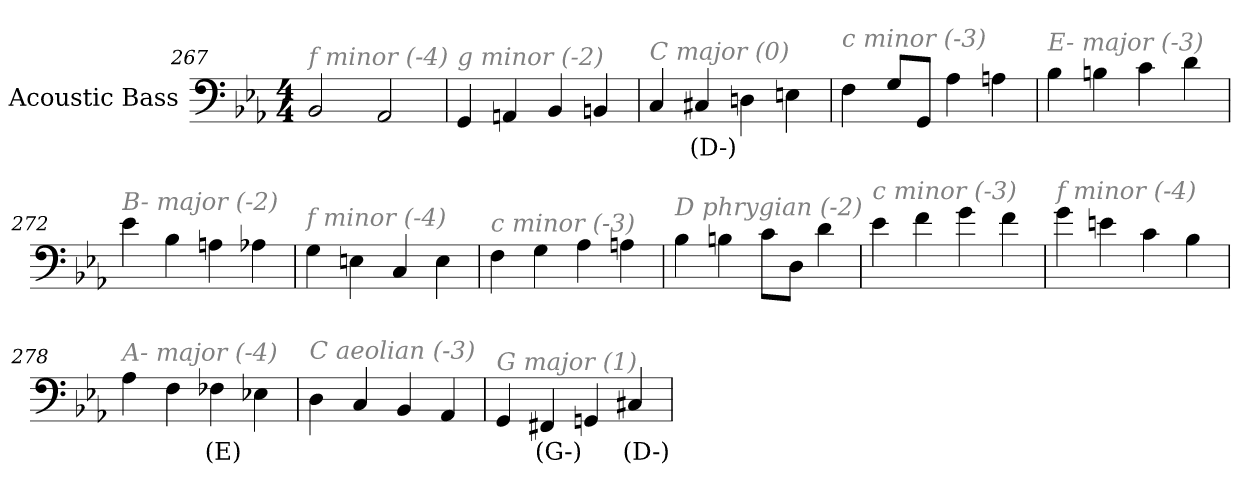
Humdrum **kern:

**kern	**text
*part1	*part1
*staff1	*staff1
*I"Acoustic Bass	*
*clefF4	*
*ITrd7c12	*
*k[b-e-a-]	*
*E-:	*
*M4/4	*
=267	=267
!LO:TX:i:color=#808080:t=f minor (-4)	!
2BBB-	.
2AAA-	.
=268	=268
!LO:TX:i:color=#808080:t=g minor (-2)	!
4GGG	.
4AAAn	.
4BBB-	.
4BBBn	.
=269	=269
!LO:TX:i:color=#808080:t=C major (0)	!
4CC	.
4CC#Xi	(D-)
4DDn	.
4EEn	.
=270	=270
!LO:TX:i:color=#808080:t=c minor (-3)	!
4FF	.
8GGL	.
8GGGJ	.
4AA-	.
4AAn	.
=271	=271
!LO:TX:i:color=#808080:t=E- major (-3)	!
4BB-	.
4BBn	.
4C	.
4D	.
=272	=272
!LO:TX:i:color=#808080:t=B- major (-2)	!
4E-	.
4BB-	.
4AAn	.
4AA-X	.
=273	=273
!LO:TX:i:color=#808080:t=f minor (-4)	!
4GG	.
4EEn	.
4CC	.
4EE	.
=274	=274
!LO:TX:i:color=#808080:t=c minor (-3)	!
4FF	.
4GG	.
4AA-	.
4AAn	.
=275	=275
!LO:TX:i:color=#808080:t=D phrygian (-2)	!
4BB-	.
4BBn	.
8CL	.
8DDJ	.
4D	.
=276	=276
!LO:TX:i:color=#808080:t=c minor (-3)	!
4E-	.
4F	.
4G	.
4F	.
=277	=277
!LO:TX:i:color=#808080:t=f minor (-4)	!
4G	.
4En	.
4C	.
4BB-	.
=278	=278
!LO:TX:i:color=#808080:t=A- major (-4)	!
4AA-	.
4FF	.
4FF-Xi	(E)
4EE-X	.
=279	=279
!LO:TX:i:color=#808080:t=C aeolian (-3)	!
4DD	.
4CC	.
4BBB-	.
4AAA-	.
=280	=280
!LO:TX:i:color=#808080:t=G major (1)	!
4GGG	.
4FFF#Xi	(G-)
4GGGn	.
4CC#Xi	(D-)
=	=
*-	*-
